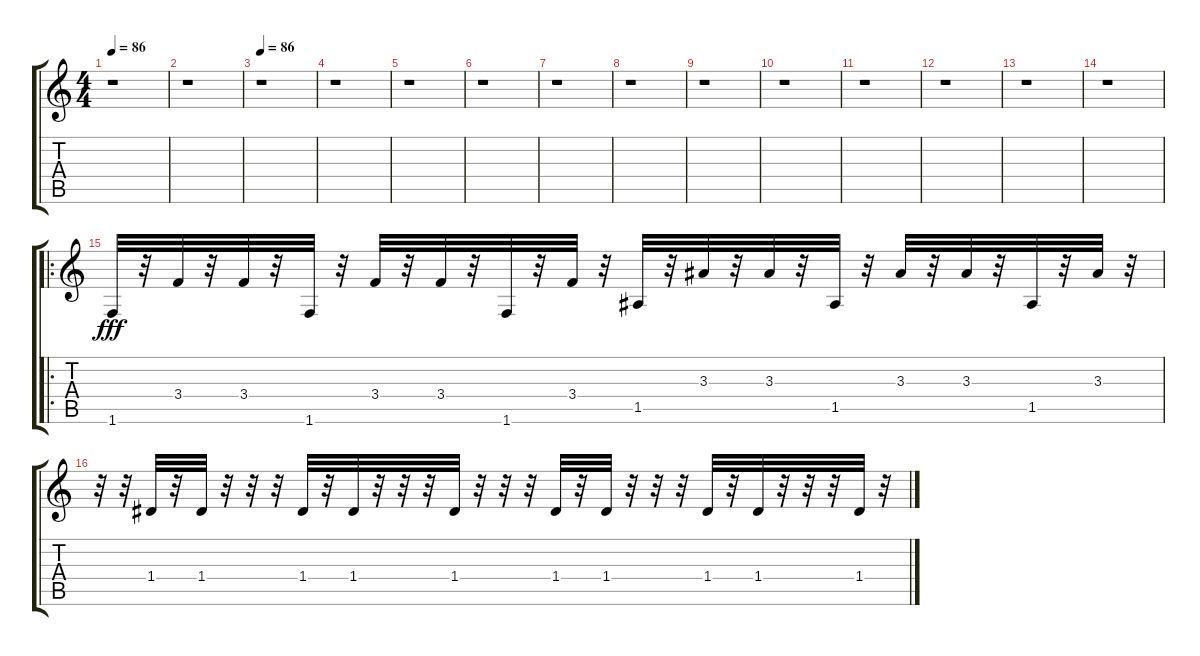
\track "" {instrument synthbass1}
\staff {score tabs}
\tuning (E4 B3 G3 D3 A2 E2) {hide}
\ts (4 4)
\tempo 86
\clef g2
\ks c
r.1{dy fff instrument synthbass1} |
r.1 |
\tempo 86
r.1 |
r.1 |
r.1 |
r.1 |
r.1 |
r.1 |
r.1 |
r.1 |
r.1 |
r.1 |
r.1 |
r.1 |
\ro
1.6.32 r.32 3.4.32 r.32 3.4.32 r.32 1.6.32 r.32 3.4.32 r.32 3.4.32 r.32 1.6.32 r.32 3.4.32 r.32 1.5.32 r.32 3.3.32 r.32 3.3.32 r.32 1.5.32 r.32 3.3.32 r.32 3.3.32 r.32 1.5.32 r.32 3.3.32 r.32 |
r.32 r.32 1.4.32 r.32 1.4.32 r.32 r.32 r.32 1.4.32 r.32 1.4.32 r.32 r.32 r.32 1.4.32 r.32 r.32 r.32 1.4.32 r.32 1.4.32 r.32 r.32 r.32 1.4.32 r.32 1.4.32 r.32 r.32 r.32 1.4.32 r.32
